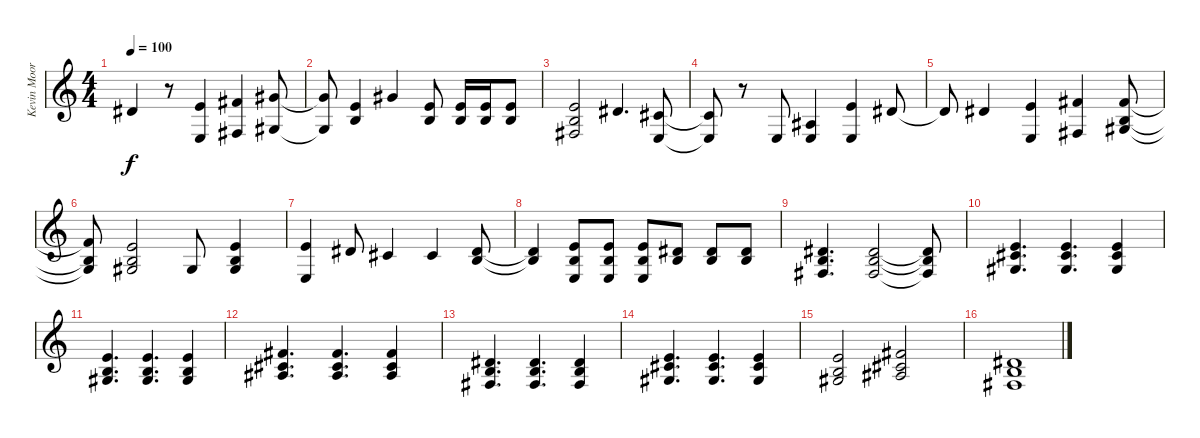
\track ("Kevin Moore (Keyboard)" "Kevin Moor") {instrument drawbarorgan}
\staff {score}
\tuning (E5 B4 G4 D4 A3 D3) {hide}
\ts (4 4)
\tempo 100
\clef g2
\ks c
1.4.4{dy f volume 13 instrument brightacousticpiano} r.8 (2.4 2.6).4 (4.4 4.6).4 (6.4 6.6).8 |
(6.4{t} 6.6{t}).8 (2.4 2.5).4 1.3.4 (2.4 2.5).8 (2.4 2.5).16 (2.4 2.5).16 (2.4 2.5).8 |
(2.4 2.5 4.6).2 1.4.4{d} (4.5 2.6).8 |
(4.5{t} 2.6{t}).8 r.8 2.6.8 (1.5 2.6).4 (2.4 2.6).4 1.4.8 |
1.4{t}.8 1.4.4 (2.4 2.6).4 (4.4 4.6).4 (4.4 2.5 6.6).8 |
(4.4{t} 2.5{t} 6.6{t}).8 (2.4 2.5 6.6).2 6.6.8 (2.4 2.5 6.6).4 |
(2.4 2.6).4 1.4.8 4.5.4 4.5.4 (1.4 2.5).8 |
(1.4{t} 2.5{t}).4 (2.4 2.5 2.6).8 (2.4 2.5 2.6).8 (2.4 2.5 2.6).8 (1.4 2.5).8 (1.4 2.5).8 (1.4 2.5).8 |
(1.4 2.5 4.6).4{d} (1.4 2.5 4.6).2 (1.4{t} 2.5{t} 4.6{t}).8 |
(2.4 4.5 6.6).4{d} (2.4 4.5 6.6).4{d} (2.4 4.5 6.6).4 |
(2.4 2.5 6.6).4{d} (2.4 2.5 6.6).4{d} (2.4 2.5 6.6).4 |
(4.4 4.5 8.6).4{d} (4.4 4.5 8.6).4{d} (4.4 4.5 8.6).4 |
(1.4 2.5 4.6).4{d} (1.4 2.5 4.6).4{d} (1.4 2.5 4.6).4 |
(2.4 4.5 6.6).4{d} (2.4 4.5 6.6).4{d} (2.4 4.5 6.6).4 |
(2.4 2.5 6.6).2 (4.4 4.5 8.6).2 |
(1.4 2.5 4.6).1
